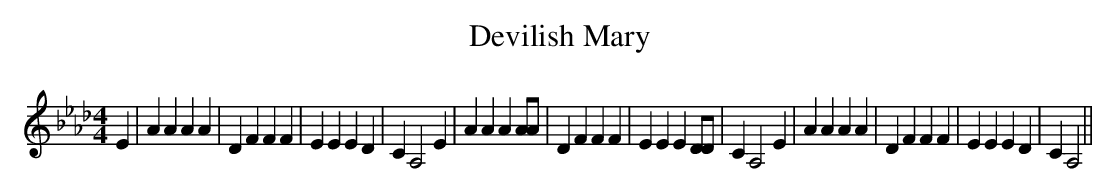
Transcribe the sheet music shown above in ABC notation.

X:1
T:Devilish Mary
M:4/4
L:1/4
K:Ab
 E| A A A A| D F F F| E E E D| C A,2 E| A A A A/2A/2| D F F F| E E E D/2D/2|\
 C A,2 E| A A A A| D F F F| E E E D| C A,2||
